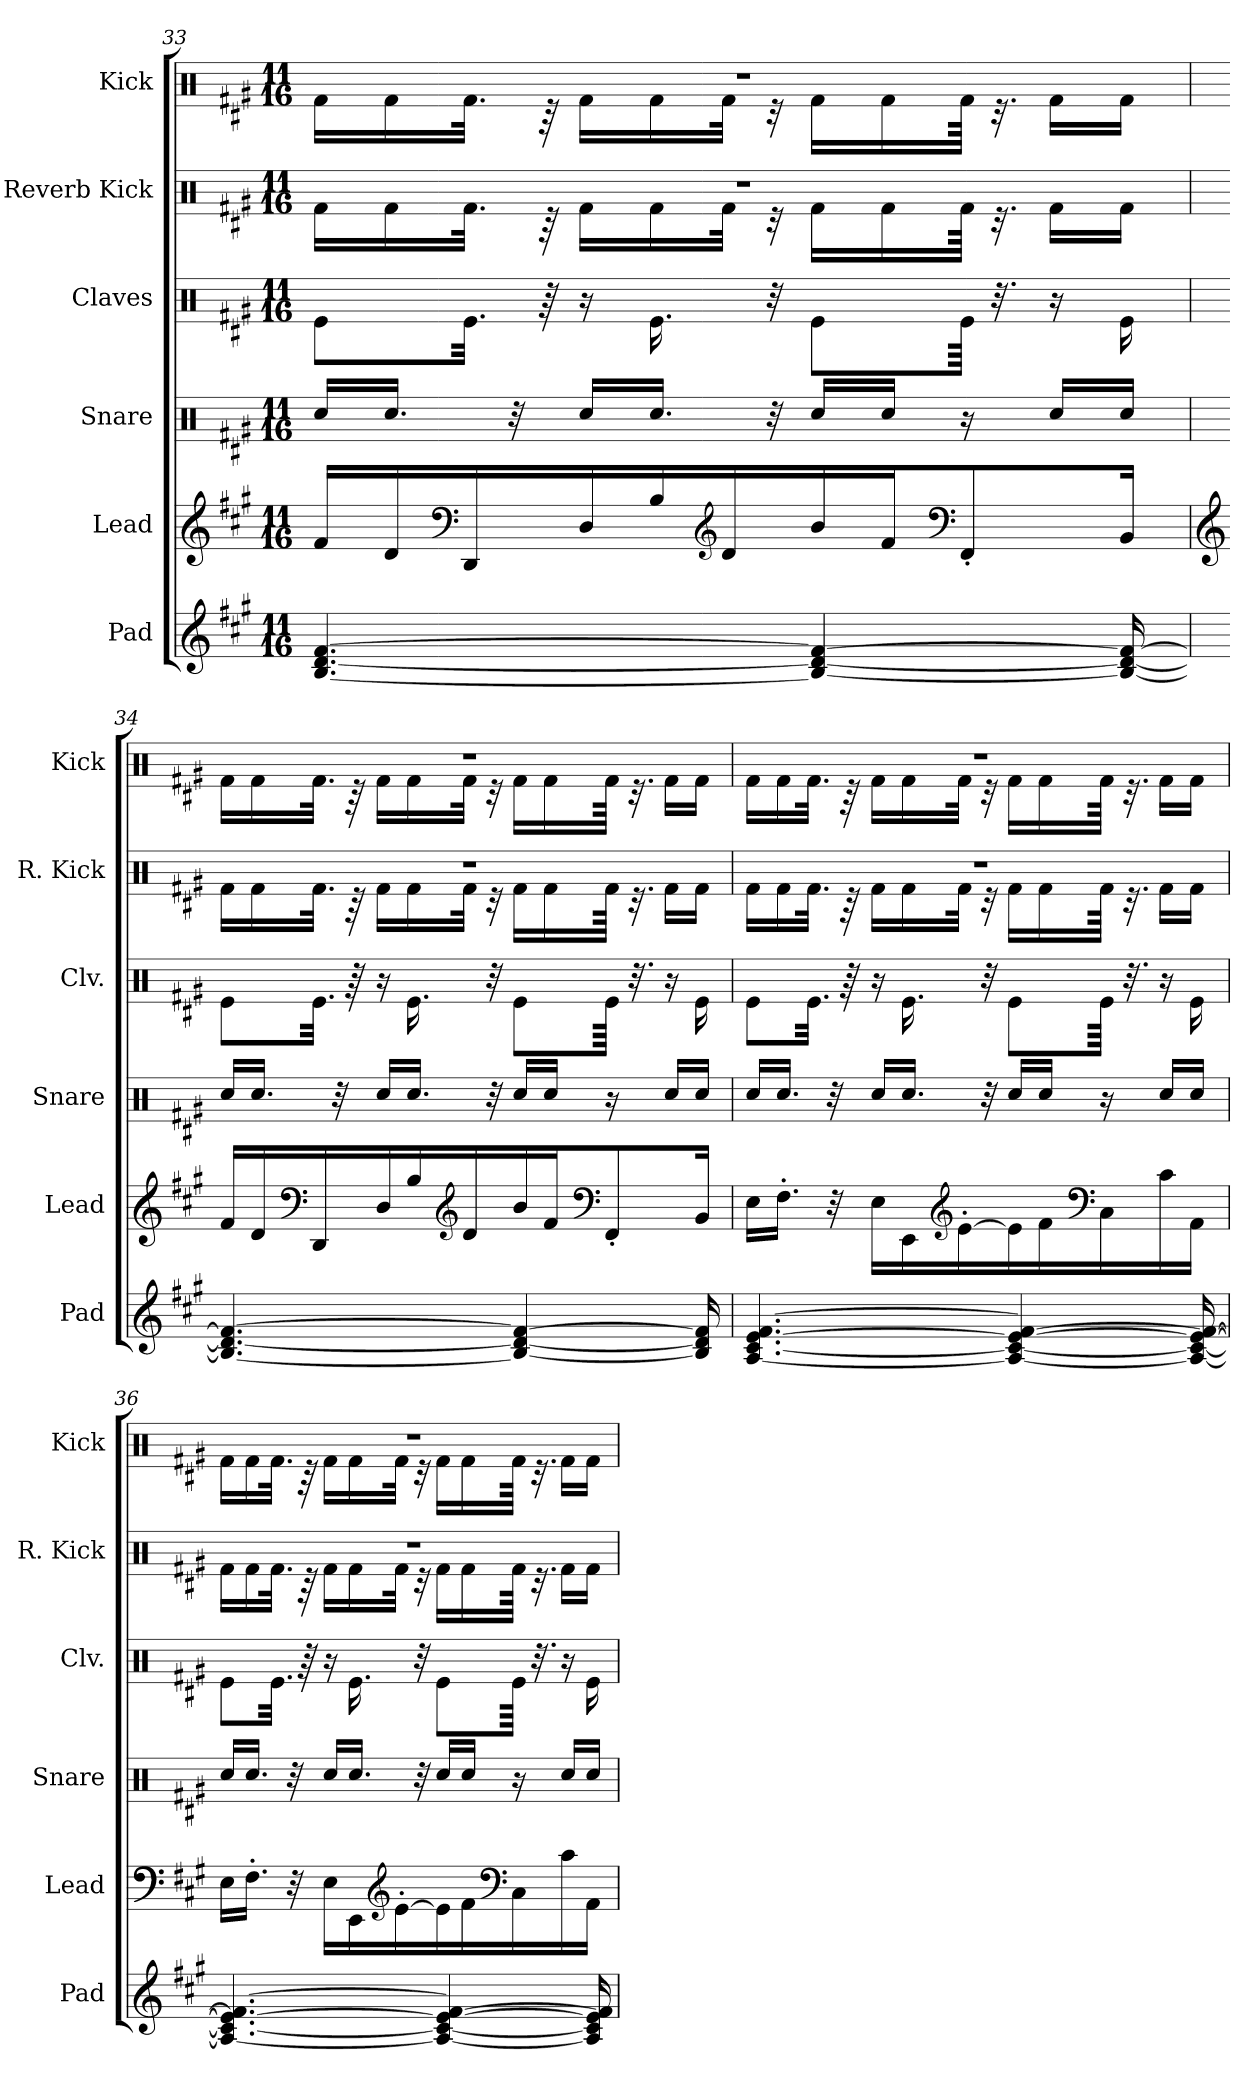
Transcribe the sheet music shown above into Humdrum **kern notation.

**kern	**kern	**kern	**kern	**kern	**kern
*part6	*part5	*part4	*part3	*part2	*part1
*staff6	*staff5	*staff4	*staff3	*staff2	*staff1
*I"Pad	*I"Lead	*I"Snare	*I"Claves	*I"Reverb Kick	*I"Kick
*I'Pad	*I'Lead	*I'Snare	*I'Clv.	*I'R. Kick	*I'Kick
!!LO:PB:g=z
*clefG2	*clefG2	*clefX	*clefX	*clefX	*clefX
*k[f#c#g#]	*k[f#c#g#]	*k[f#c#g#]	*k[f#c#g#]	*k[f#c#g#]	*k[f#c#g#]
*M11/16	*M11/16	*M11/16	*M11/16	*M11/16	*M11/16
=33	=33	=33	=33	=33	=33
*	*	*	*	*^	*^
[4.B/ [4.d/ [4.f#/	16f#/LL	16Rcc/LL	8Re\L	16%11r	16Rf\LL	16%11r	16Rf\LL
.	16d/	16.Rcc/JJ	.	.	16Rf\	.	16Rf\
*	*clefF4	*	*	*	*	*	*
.	16DD/	.	32.Re\Jkk	.	32.Rf\JJk	.	32.Rf\JJk
.	.	32r	.	.	.	.	.
.	.	.	64r	.	64r	.	64r
.	16D/	16Rcc/LL	16r	.	16Rf\LL	.	16Rf\LL
.	16B/	16.Rcc/JJ	16.Re\	.	16Rf\	.	16Rf\
*	*clefG2	*	*	*	*	*	*
.	16d/	.	.	.	32Rf\JJk	.	32Rf\JJk
.	.	32r	32r	.	32r	.	32r
4B/_ 4d/_ 4f#/_	16b/	16Rcc/LL	8Re\L	.	16Rf\LL	.	16Rf\LL
.	16f#/J	16Rcc/JJ	.	.	16Rf\	.	16Rf\
*	*clefF4	*	*	*	*	*	*
.	8FF#'/	16r	64Re\Jkkk	.	64Rf\JJkk	.	64Rf\JJkk
.	.	.	32.r	.	32.r	.	32.r
.	.	16Rcc/LL	16r	.	16Rf\LL	.	16Rf\LL
16B/_ 16d/_ 16f#/_	16BB/Jk	16Rcc/JJ	16Re\	.	16Rf\JJ	.	16Rf\JJ
=34	=34	=34	=34	=34	=34	=34	=34
*	*clefG2	*	*	*	*	*	*
4.B/_ 4.d/_ 4.f#/_	16f#/LL	16Rcc/LL	8Re\L	16%11r	16Rf\LL	16%11r	16Rf\LL
.	16d/	16.Rcc/JJ	.	.	16Rf\	.	16Rf\
*	*clefF4	*	*	*	*	*	*
.	16DD/	.	32.Re\Jkk	.	32.Rf\JJk	.	32.Rf\JJk
.	.	32r	.	.	.	.	.
.	.	.	64r	.	64r	.	64r
.	16D/	16Rcc/LL	16r	.	16Rf\LL	.	16Rf\LL
.	16B/	16.Rcc/JJ	16.Re\	.	16Rf\	.	16Rf\
*	*clefG2	*	*	*	*	*	*
.	16d/	.	.	.	32Rf\JJk	.	32Rf\JJk
.	.	32r	32r	.	32r	.	32r
4B/_ 4d/_ 4f#/_	16b/	16Rcc/LL	8Re\L	.	16Rf\LL	.	16Rf\LL
.	16f#/J	16Rcc/JJ	.	.	16Rf\	.	16Rf\
*	*clefF4	*	*	*	*	*	*
.	8FF#'/	16r	64Re\Jkkk	.	64Rf\JJkk	.	64Rf\JJkk
.	.	.	32.r	.	32.r	.	32.r
.	.	16Rcc/LL	16r	.	16Rf\LL	.	16Rf\LL
16B/] 16d/] 16f#/]	16BB/Jk	16Rcc/JJ	16Re\	.	16Rf\JJ	.	16Rf\JJ
!!LO:LB:g=z	!!
=35	=35	=35	=35	=35	=35	=35	=35
[4.A/ [4.c#/ [4.e/ [4.f#/	16E\LL	16Rcc/LL	8Re\L	16%11r	16Rf\LL	16%11r	16Rf\LL
.	16.F#'\JJ	16.Rcc/JJ	.	.	16Rf\	.	16Rf\
.	.	.	32.Re\Jkk	.	32.Rf\JJk	.	32.Rf\JJk
.	32r	32r	.	.	.	.	.
.	.	.	64r	.	64r	.	64r
.	16E\LL	16Rcc/LL	16r	.	16Rf\LL	.	16Rf\LL
.	16EE\	16.Rcc/JJ	16.Re\	.	16Rf\	.	16Rf\
*	*clefG2	*	*	*	*	*	*
.	[16e'\	.	.	.	32Rf\JJk	.	32Rf\JJk
.	.	32r	32r	.	32r	.	32r
4A/_ 4c#/_ 4e/_ 4f#/_	16e\]	16Rcc/LL	8Re\L	.	16Rf\LL	.	16Rf\LL
.	16f#\	16Rcc/JJ	.	.	16Rf\	.	16Rf\
*	*clefF4	*	*	*	*	*	*
.	16C#\	16r	64Re\Jkkk	.	64Rf\JJkk	.	64Rf\JJkk
.	.	.	32.r	.	32.r	.	32.r
.	16c#\	16Rcc/LL	16r	.	16Rf\LL	.	16Rf\LL
16A/_ 16c#/_ 16e/_ 16f#/_	16AA\JJ	16Rcc/JJ	16Re\	.	16Rf\JJ	.	16Rf\JJ
=36	=36	=36	=36	=36	=36	=36	=36
4.A/_ 4.c#/_ 4.e/_ 4.f#/_	16E\LL	16Rcc/LL	8Re\L	16%11r	16Rf\LL	16%11r	16Rf\LL
.	16.F#'\JJ	16.Rcc/JJ	.	.	16Rf\	.	16Rf\
.	.	.	32.Re\Jkk	.	32.Rf\JJk	.	32.Rf\JJk
.	32r	32r	.	.	.	.	.
.	.	.	64r	.	64r	.	64r
.	16E\LL	16Rcc/LL	16r	.	16Rf\LL	.	16Rf\LL
.	16EE\	16.Rcc/JJ	16.Re\	.	16Rf\	.	16Rf\
*	*clefG2	*	*	*	*	*	*
.	[16e'\	.	.	.	32Rf\JJk	.	32Rf\JJk
.	.	32r	32r	.	32r	.	32r
4A/_ 4c#/_ 4e/_ 4f#/_	16e\]	16Rcc/LL	8Re\L	.	16Rf\LL	.	16Rf\LL
.	16f#\	16Rcc/JJ	.	.	16Rf\	.	16Rf\
*	*clefF4	*	*	*	*	*	*
.	16C#\	16r	64Re\Jkkk	.	64Rf\JJkk	.	64Rf\JJkk
.	.	.	32.r	.	32.r	.	32.r
.	16c#\	16Rcc/LL	16r	.	16Rf\LL	.	16Rf\LL
16A/] 16c#/] 16e/] 16f#/]	16AA\JJ	16Rcc/JJ	16Re\	.	16Rf\JJ	.	16Rf\JJ
*	*	*	*	*v	*v	*	*
*	*	*	*	*	*v	*v
=	=	=	=	=	=
*-	*-	*-	*-	*-	*-
